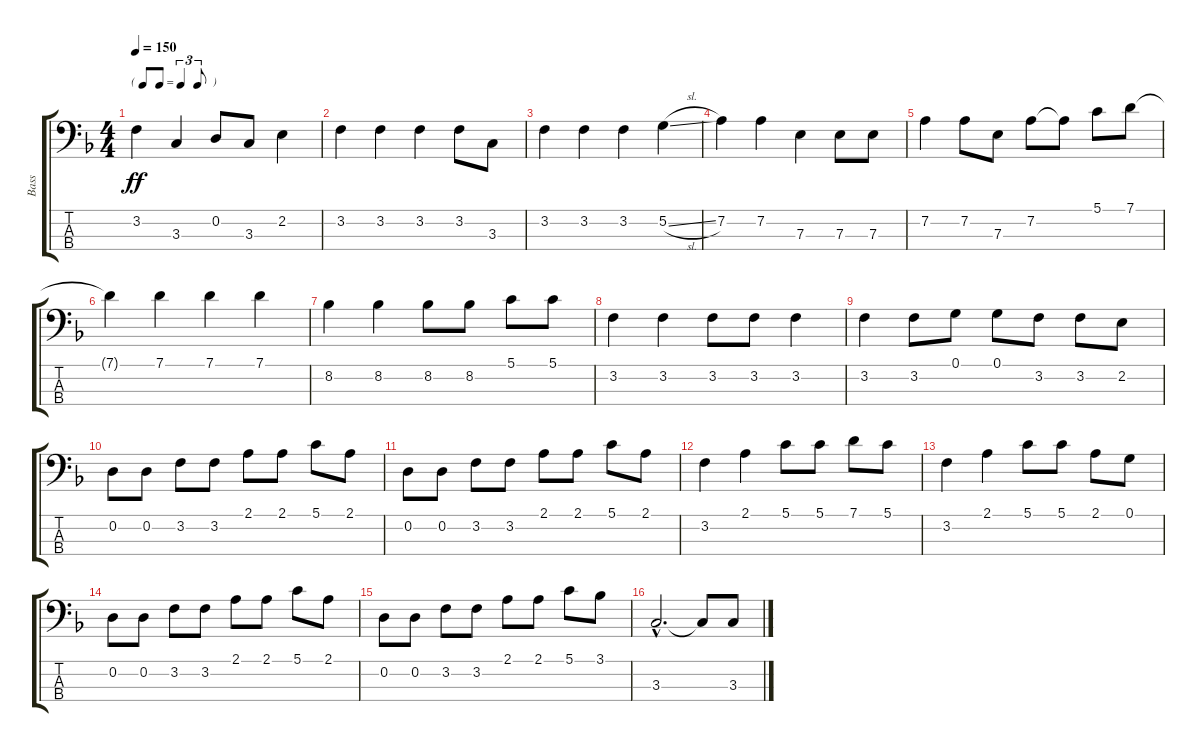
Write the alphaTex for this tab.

\track ("Bass" "Bass") {instrument electricbassfinger}
\staff {score tabs}
\tuning (G2 D2 A1 E1) {hide}
\ts (4 4)
\tf triplet8th
\tempo 150
\clef f4
\ks f
3.2.4{dy ff} 3.3.4 0.2.8 3.3.8 2.2.4 |
3.2.4 3.2.4 3.2.4 3.2.8 3.3.8 |
3.2.4 3.2.4 3.2.4 5.2{sl}.4 |
7.2.4 7.2.4 7.3.4 7.3.8 7.3.8 |
7.2.4 7.2.8 7.3.8 7.2.8 7.2{t}.8 5.1.8 7.1.8 |
7.1{t}.4 7.1.4 7.1.4 7.1.4 |
8.2.4 8.2.4 8.2.8 8.2.8 5.1.8 5.1.8 |
3.2.4 3.2.4 3.2.8 3.2.8 3.2.4 |
3.2.4 3.2.8 0.1.8 0.1.8 3.2.8 3.2.8 2.2.8 |
0.2.8 0.2.8 3.2.8 3.2.8 2.1.8 2.1.8 5.1.8 2.1.8 |
0.2.8 0.2.8 3.2.8 3.2.8 2.1.8 2.1.8 5.1.8 2.1.8 |
3.2.4 2.1.4 5.1.8 5.1.8 7.1.8 5.1.8 |
3.2.4 2.1.4 5.1.8 5.1.8 2.1.8 0.1.8 |
0.2.8 0.2.8 3.2.8 3.2.8 2.1.8 2.1.8 5.1.8 2.1.8 |
0.2.8 0.2.8 3.2.8 3.2.8 2.1.8 2.1.8 5.1.8 3.1.8 |
3.3{hac}.2{d} 3.3{t}.8 3.3.8
